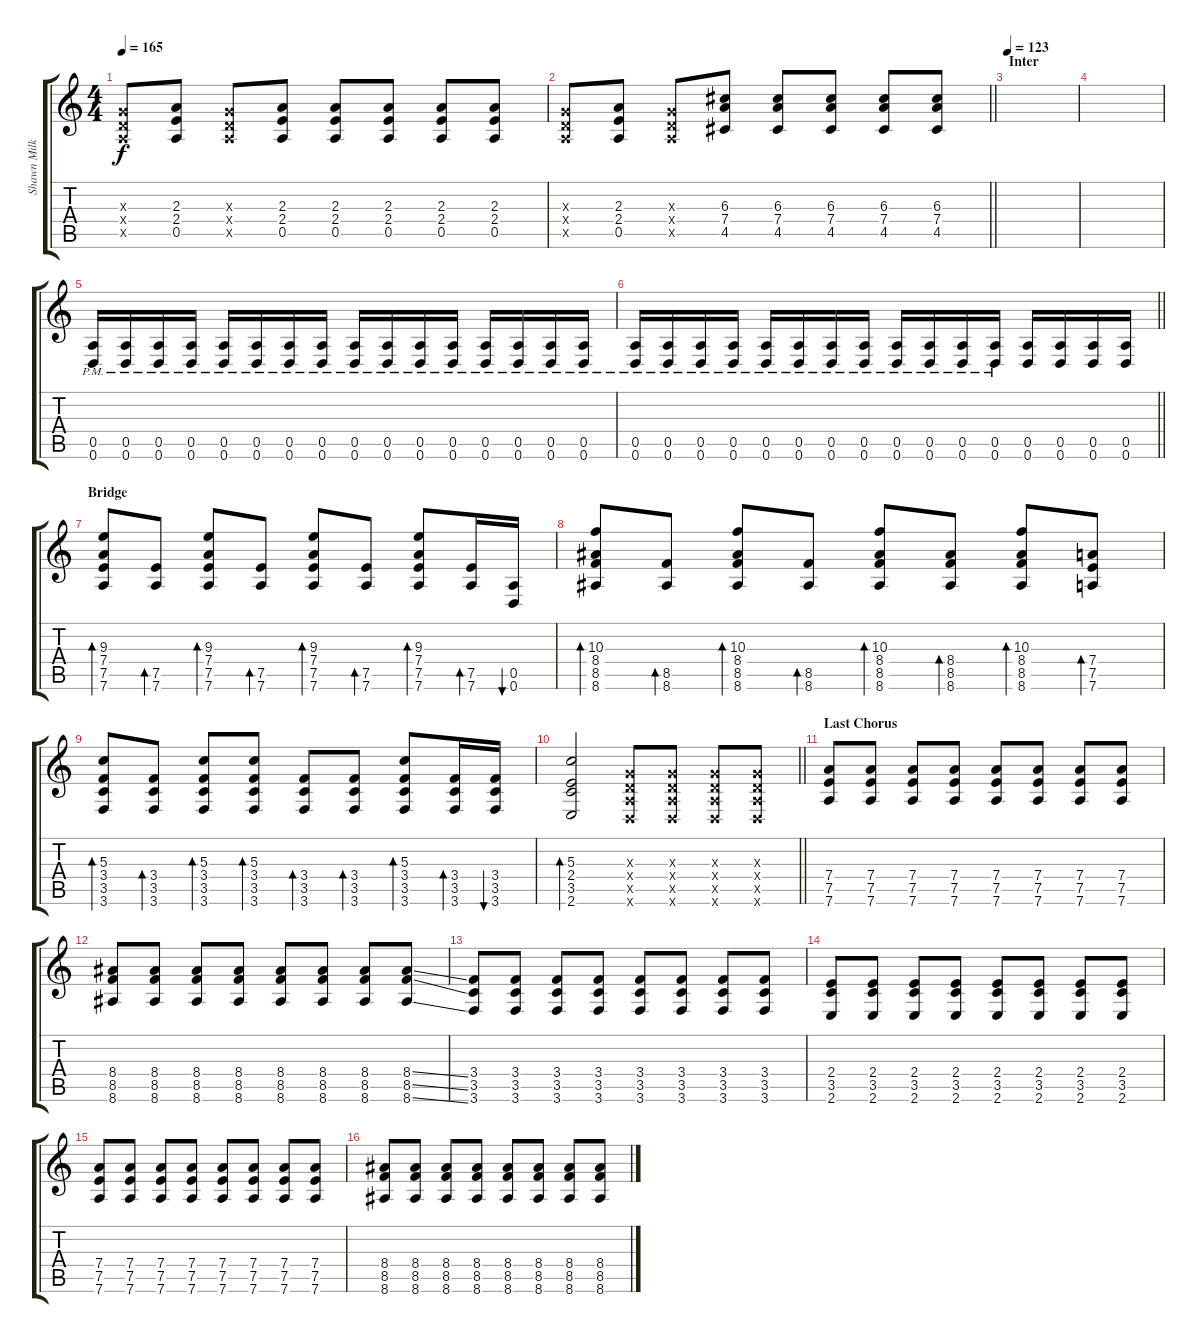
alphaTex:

\track ("Shawn Milke [Guitar]" "Shawn Milk") {instrument distortionguitar}
\staff {score tabs}
\tuning (E4 B3 G3 D3 A2 D2) {hide}
\ts (4 4)
\tempo 165
\clef g2
\ks c
(0.3{x} 0.4{x} 0.5{x}).8{dy f} (2.3 2.4 0.5).8 (0.3{x} 0.4{x} 0.5{x}).8 (2.3 2.4 0.5).8 (2.3 2.4 0.5).8 (2.3 2.4 0.5).8 (2.3 2.4 0.5).8 (2.3 2.4 0.5).8 |
\barLineRight lightlight
(0.3{x} 0.4{x} 0.5{x}).8 (2.3 2.4 0.5).8 (0.3{x} 0.4{x} 0.5{x}).8 (6.3 7.4 4.5).8 (6.3 7.4 4.5).8 (6.3 7.4 4.5).8 (6.3 7.4 4.5).8 (6.3 7.4 4.5).8 |
\section ("" "Inter")
\tempo 123
|
|
(0.5{pm} 0.6{pm}).16{volume 14 balance 8} (0.5{pm} 0.6{pm}).16 (0.5{pm} 0.6{pm}).16 (0.5{pm} 0.6{pm}).16 (0.5{pm} 0.6{pm}).16 (0.5{pm} 0.6{pm}).16 (0.5{pm} 0.6{pm}).16 (0.5{pm} 0.6{pm}).16 (0.5{pm} 0.6{pm}).16 (0.5{pm} 0.6{pm}).16 (0.5{pm} 0.6{pm}).16 (0.5{pm} 0.6{pm}).16 (0.5{pm} 0.6{pm}).16 (0.5{pm} 0.6{pm}).16 (0.5{pm} 0.6{pm}).16 (0.5{pm} 0.6{pm}).16 |
\barLineRight lightlight
(0.5{pm} 0.6{pm}).16 (0.5{pm} 0.6{pm}).16 (0.5{pm} 0.6{pm}).16 (0.5{pm} 0.6{pm}).16 (0.5{pm} 0.6{pm}).16 (0.5{pm} 0.6{pm}).16 (0.5{pm} 0.6{pm}).16 (0.5{pm} 0.6{pm}).16 (0.5{pm} 0.6{pm}).16 (0.5{pm} 0.6{pm}).16 (0.5{pm} 0.6{pm}).16 (0.5{pm} 0.6{pm}).16 (0.5 0.6).16 (0.5 0.6).16 (0.5 0.6).16 (0.5 0.6).16 |
\section ("" "Bridge")
(9.3 7.4 7.5 7.6).8{bd 30 instrument electricguitarclean} (7.5 7.6).8{bd 30} (9.3 7.4 7.5 7.6).8{bd 30} (7.5 7.6).8{bd 30} (9.3 7.4 7.5 7.6).8{bd 30} (7.5 7.6).8{bd 30} (9.3 7.4 7.5 7.6).8{bd 30} (7.5 7.6).16{bd 30} (0.5 0.6).16{bu 30} |
(10.3 8.4 8.5 8.6).8{bd 30} (8.5 8.6).8{bd 30} (10.3 8.4 8.5 8.6).8{bd 30} (8.5 8.6).8{bd 30} (10.3 8.4 8.5 8.6).8{bd 30} (8.4 8.5 8.6).8{bd 30} (10.3 8.4 8.5 8.6).8{bd 30} (7.4 7.5 7.6).8{bd 30} |
(5.3 3.4 3.5 3.6).8{bd 30} (3.4 3.5 3.6).8{bd 30} (5.3 3.4 3.5 3.6).8{bd 30} (5.3 3.4 3.5 3.6).8{bd 30} (3.4 3.5 3.6).8{bd 30} (3.4 3.5 3.6).8{bd 30} (5.3 3.4 3.5 3.6).8{bd 30} (3.4 3.5 3.6).16{bd 30} (3.4 3.5 3.6).16{bu 30} |
\barLineRight lightlight
(5.3 2.4 3.5 2.6).2{bd 30} (0.3{x} 0.4{x} 0.5{x} 0.6{x}).8{instrument distortionguitar} (0.3{x} 0.4{x} 0.5{x} 0.6{x}).8 (0.3{x} 0.4{x} 0.5{x} 0.6{x}).8 (0.3{x} 0.4{x} 0.5{x} 0.6{x}).8 |
\section ("" "Last Chorus")
(7.4 7.5 7.6).8{volume 12 instrument overdrivenguitar} (7.4 7.5 7.6).8 (7.4 7.5 7.6).8 (7.4 7.5 7.6).8 (7.4 7.5 7.6).8 (7.4 7.5 7.6).8 (7.4 7.5 7.6).8 (7.4 7.5 7.6).8 |
(8.4 8.5 8.6).8 (8.4 8.5 8.6).8 (8.4 8.5 8.6).8 (8.4 8.5 8.6).8 (8.4 8.5 8.6).8 (8.4 8.5 8.6).8 (8.4 8.5 8.6).8 (8.4{ss} 8.5{ss} 8.6{ss}).8 |
(3.4 3.5 3.6).8 (3.4 3.5 3.6).8 (3.4 3.5 3.6).8 (3.4 3.5 3.6).8 (3.4 3.5 3.6).8 (3.4 3.5 3.6).8 (3.4 3.5 3.6).8 (3.4 3.5 3.6).8 |
(2.4 3.5 2.6).8 (2.4 3.5 2.6).8 (2.4 3.5 2.6).8 (2.4 3.5 2.6).8 (2.4 3.5 2.6).8 (2.4 3.5 2.6).8 (2.4 3.5 2.6).8 (2.4 3.5 2.6).8 |
(7.4 7.5 7.6).8 (7.4 7.5 7.6).8 (7.4 7.5 7.6).8 (7.4 7.5 7.6).8 (7.4 7.5 7.6).8 (7.4 7.5 7.6).8 (7.4 7.5 7.6).8 (7.4 7.5 7.6).8 |
(8.4 8.5 8.6).8 (8.4 8.5 8.6).8 (8.4 8.5 8.6).8 (8.4 8.5 8.6).8 (8.4 8.5 8.6).8 (8.4 8.5 8.6).8 (8.4 8.5 8.6).8 (8.4{ss} 8.5{ss} 8.6{ss}).8
